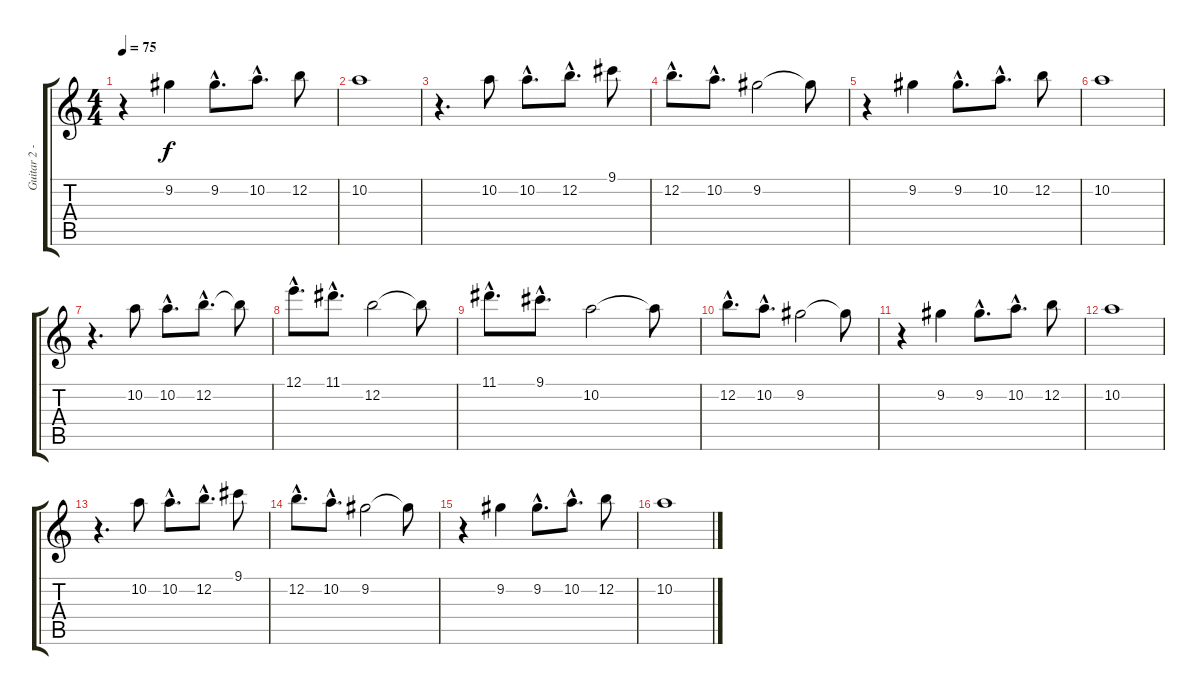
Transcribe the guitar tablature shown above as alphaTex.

\track ("Guitar 2 - Solo" "Guitar 2 -") {instrument acousticguitarnylon}
\staff {score tabs}
\tuning (E4 B3 G3 D3 A2 E2) {hide}
\ts (4 4)
\tempo 75
\clef g2
\ks c
r.4{dy f instrument acousticguitarnylon} 9.2.4 9.2{hac}.8{d} 10.2{hac}.8{d} 12.2.8 |
10.2.1 |
r.4{d} 10.2.8 10.2{hac}.8{d} 12.2{hac}.8{d} 9.1.8 |
12.2{hac}.8{d} 10.2{hac}.8{d} 9.2.2 9.2{t}.8 |
r.4 9.2.4 9.2{hac}.8{d} 10.2{hac}.8{d} 12.2.8 |
10.2.1 |
r.4{d} 10.2.8 10.2{hac}.8{d} 12.2{hac}.8{d} 12.2{t}.8 |
12.1{hac}.8{d} 11.1{hac}.8{d} 12.2.2 12.2{t}.8 |
11.1{hac}.8{d} 9.1{hac}.8{d} 10.2.2 10.2{t}.8 |
12.2{hac}.8{d} 10.2{hac}.8{d} 9.2.2 9.2{t}.8 |
r.4 9.2.4 9.2{hac}.8{d} 10.2{hac}.8{d} 12.2.8 |
10.2.1 |
r.4{d} 10.2.8 10.2{hac}.8{d} 12.2{hac}.8{d} 9.1.8 |
12.2{hac}.8{d} 10.2{hac}.8{d} 9.2.2 9.2{t}.8 |
r.4 9.2.4 9.2{hac}.8{d} 10.2{hac}.8{d} 12.2.8 |
10.2.1
